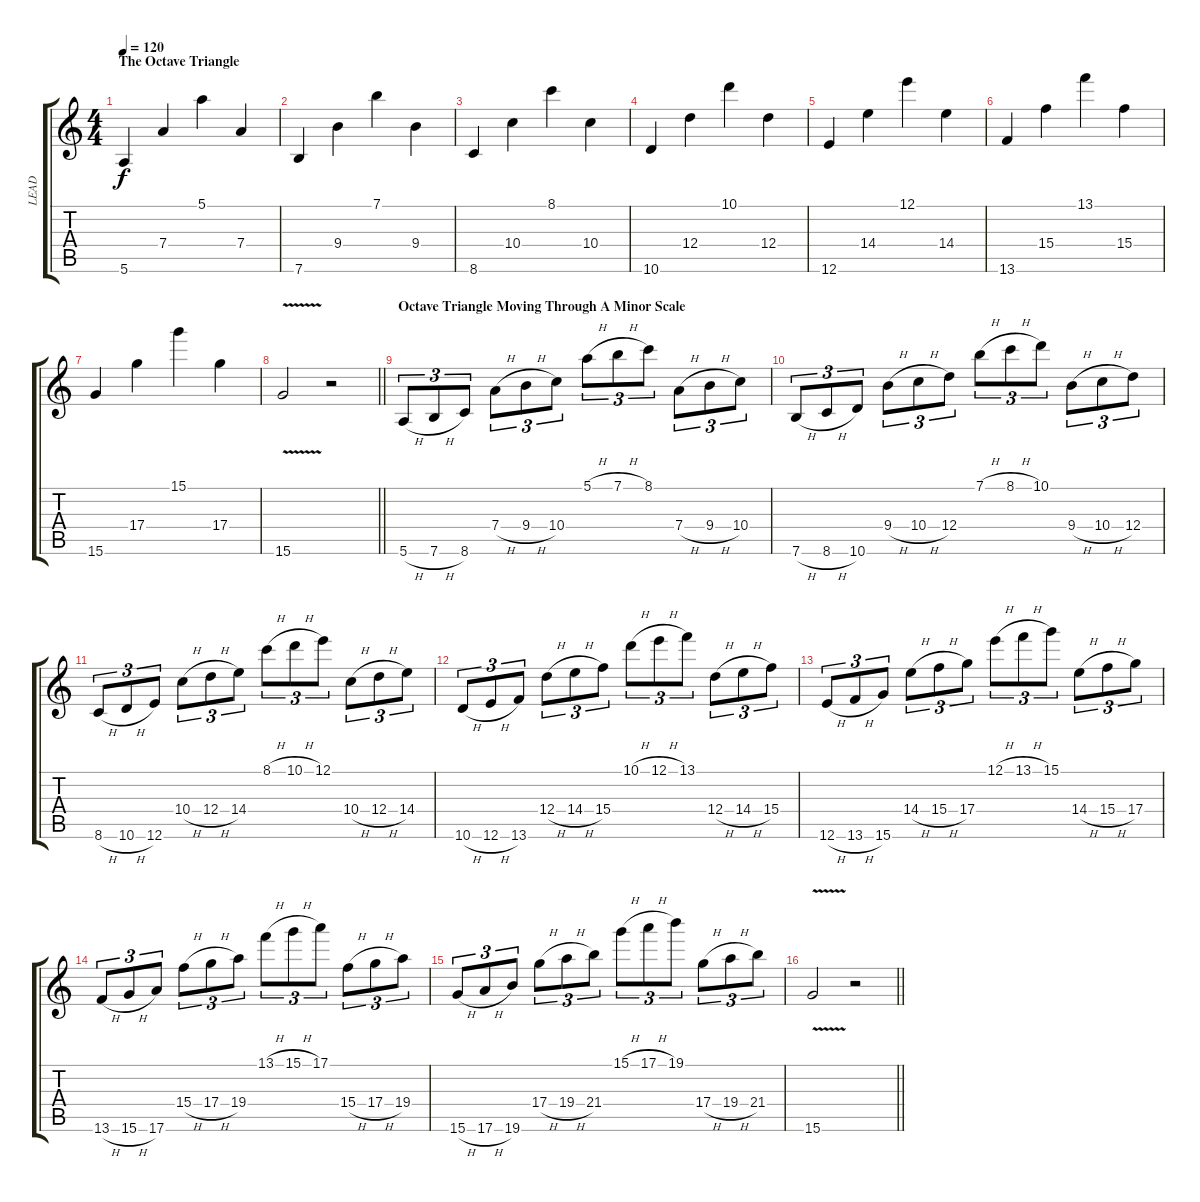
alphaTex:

\track ("LEAD" "LEAD") {instrument distortionguitar}
\staff {score tabs}
\tuning (E4 B3 G3 D3 A2 E2) {hide}
\ts (4 4)
\section ("" "The Octave Triangle")
\tempo 120
\clef g2
\ks c
5.6.4{dy f instrument distortionguitar} 7.4.4 5.1.4 7.4.4 |
7.6.4 9.4.4 7.1.4 9.4.4 |
8.6.4 10.4.4 8.1.4 10.4.4 |
10.6.4 12.4.4 10.1.4 12.4.4 |
12.6.4 14.4.4 12.1.4 14.4.4 |
13.6.4 15.4.4 13.1.4 15.4.4 |
15.6.4 17.4.4 15.1.4 17.4.4 |
\barLineRight lightlight
15.6{v}.2 r.2 |
\section ("" "Octave Triangle Moving Through A Minor Scale")
5.6{h}.8{tu (3 2)} 7.6{h}.8{tu (3 2)} 8.6.8{tu (3 2)} 7.4{h}.8{tu (3 2)} 9.4{h}.8{tu (3 2)} 10.4.8{tu (3 2)} 5.1{h}.8{tu (3 2)} 7.1{h}.8{tu (3 2)} 8.1.8{tu (3 2)} 7.4{h}.8{tu (3 2)} 9.4{h}.8{tu (3 2)} 10.4.8{tu (3 2)} |
7.6{h}.8{tu (3 2)} 8.6{h}.8{tu (3 2)} 10.6.8{tu (3 2)} 9.4{h}.8{tu (3 2)} 10.4{h}.8{tu (3 2)} 12.4.8{tu (3 2)} 7.1{h}.8{tu (3 2)} 8.1{h}.8{tu (3 2)} 10.1.8{tu (3 2)} 9.4{h}.8{tu (3 2)} 10.4{h}.8{tu (3 2)} 12.4.8{tu (3 2)} |
8.6{h}.8{tu (3 2)} 10.6{h}.8{tu (3 2)} 12.6.8{tu (3 2)} 10.4{h}.8{tu (3 2)} 12.4{h}.8{tu (3 2)} 14.4.8{tu (3 2)} 8.1{h}.8{tu (3 2)} 10.1{h}.8{tu (3 2)} 12.1.8{tu (3 2)} 10.4{h}.8{tu (3 2)} 12.4{h}.8{tu (3 2)} 14.4.8{tu (3 2)} |
10.6{h}.8{tu (3 2)} 12.6{h}.8{tu (3 2)} 13.6.8{tu (3 2)} 12.4{h}.8{tu (3 2)} 14.4{h}.8{tu (3 2)} 15.4.8{tu (3 2)} 10.1{h}.8{tu (3 2)} 12.1{h}.8{tu (3 2)} 13.1.8{tu (3 2)} 12.4{h}.8{tu (3 2)} 14.4{h}.8{tu (3 2)} 15.4.8{tu (3 2)} |
12.6{h}.8{tu (3 2)} 13.6{h}.8{tu (3 2)} 15.6.8{tu (3 2)} 14.4{h}.8{tu (3 2)} 15.4{h}.8{tu (3 2)} 17.4.8{tu (3 2)} 12.1{h}.8{tu (3 2)} 13.1{h}.8{tu (3 2)} 15.1.8{tu (3 2)} 14.4{h}.8{tu (3 2)} 15.4{h}.8{tu (3 2)} 17.4.8{tu (3 2)} |
13.6{h}.8{tu (3 2)} 15.6{h}.8{tu (3 2)} 17.6.8{tu (3 2)} 15.4{h}.8{tu (3 2)} 17.4{h}.8{tu (3 2)} 19.4.8{tu (3 2)} 13.1{h}.8{tu (3 2)} 15.1{h}.8{tu (3 2)} 17.1.8{tu (3 2)} 15.4{h}.8{tu (3 2)} 17.4{h}.8{tu (3 2)} 19.4.8{tu (3 2)} |
15.6{h}.8{tu (3 2)} 17.6{h}.8{tu (3 2)} 19.6.8{tu (3 2)} 17.4{h}.8{tu (3 2)} 19.4{h}.8{tu (3 2)} 21.4.8{tu (3 2)} 15.1{h}.8{tu (3 2)} 17.1{h}.8{tu (3 2)} 19.1.8{tu (3 2)} 17.4{h}.8{tu (3 2)} 19.4{h}.8{tu (3 2)} 21.4.8{tu (3 2)} |
\barLineRight lightlight
15.6{v}.2 r.2
